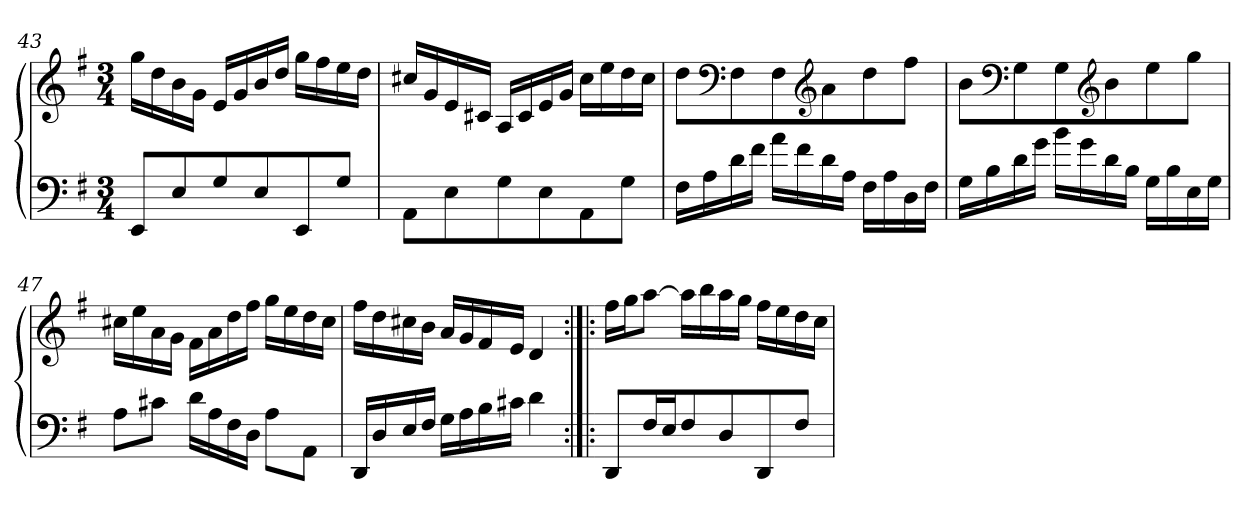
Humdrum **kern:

**kern	**kern
*part1	*part1
*staff2	*staff1
*clefF4	*clefG2
*k[f#]	*k[f#]
*G:	*G:
*M3/4	*M3/4
=43	=43
8EE/L	16gg\LL
.	16dd\
8E/	16b\
.	16g\JJ
8G/	16e/LL
.	16g/
8E/	16b/
.	16dd/JJ
8EE/	16gg\LL
.	16ff#\
8G/J	16ee\
.	16dd\JJ
=44	=44
8AA\L	16cc#X/LL
.	16g/
8E\	16e/
.	16c#X/JJ
8G\	16A/LL
.	16c#/
8E\	16e/
.	16g/JJ
8AA\	16cc#\LL
.	16ee\
8G\J	16dd\
.	16cc#\JJ
!!LO:LB:g=z
=45	=45
16F#\LL	8dd\L
16A\	.
*	*clefF4
16d\	8F#\
16f#\JJ	.
16a\LL	8F#\
16f#\	.
*	*clefG2
16d\	8a\
16A\JJ	.
16F#\LL	8dd\
16A\	.
16D\	8ff#\J
16F#\JJ	.
=46	=46
16G\LL	8b\L
16B\	.
*	*clefF4
16d\	8G\
16g\JJ	.
16b\LL	8G\
16g\	.
*	*clefG2
16d\	8b\
16B\JJ	.
16G\LL	8ee\
16B\	.
16E\	8gg\J
16G\JJ	.
=47	=47
8A\L	16cc#X\LL
.	16ee\
8c#X\J	16a\
.	16g\JJ
16d\LL	16f#\LL
16A\	16a\
16F#\	16dd\
16D\JJ	16ff#\JJ
8A\L	16gg\LL
.	16ee\
8AA\J	16dd\
.	16cc#\JJ
=48	=48
16DD/LL	16ff#\LL
16D/	16dd\
16E/	16cc#X\
16F#/JJ	16b\JJ
16G\LL	16a/LL
16A\	16g/
16B\	16f#/
16c#X\JJ	16e/JJ
4d\	4d/
!!LO:PB:g=z
=49:|!|:	=49:|!|:
8DD/L	16ff#\LL
.	16gg\J
16F#/L	[8aa\J
16E/J	.
8F#/	16aa\LL]
.	16bb\
8D/	16aa\
.	16gg\JJ
8DD/	16ff#\LL
.	16ee\
8F#/J	16dd\
.	16cc\JJ
=	=
*-	*-
